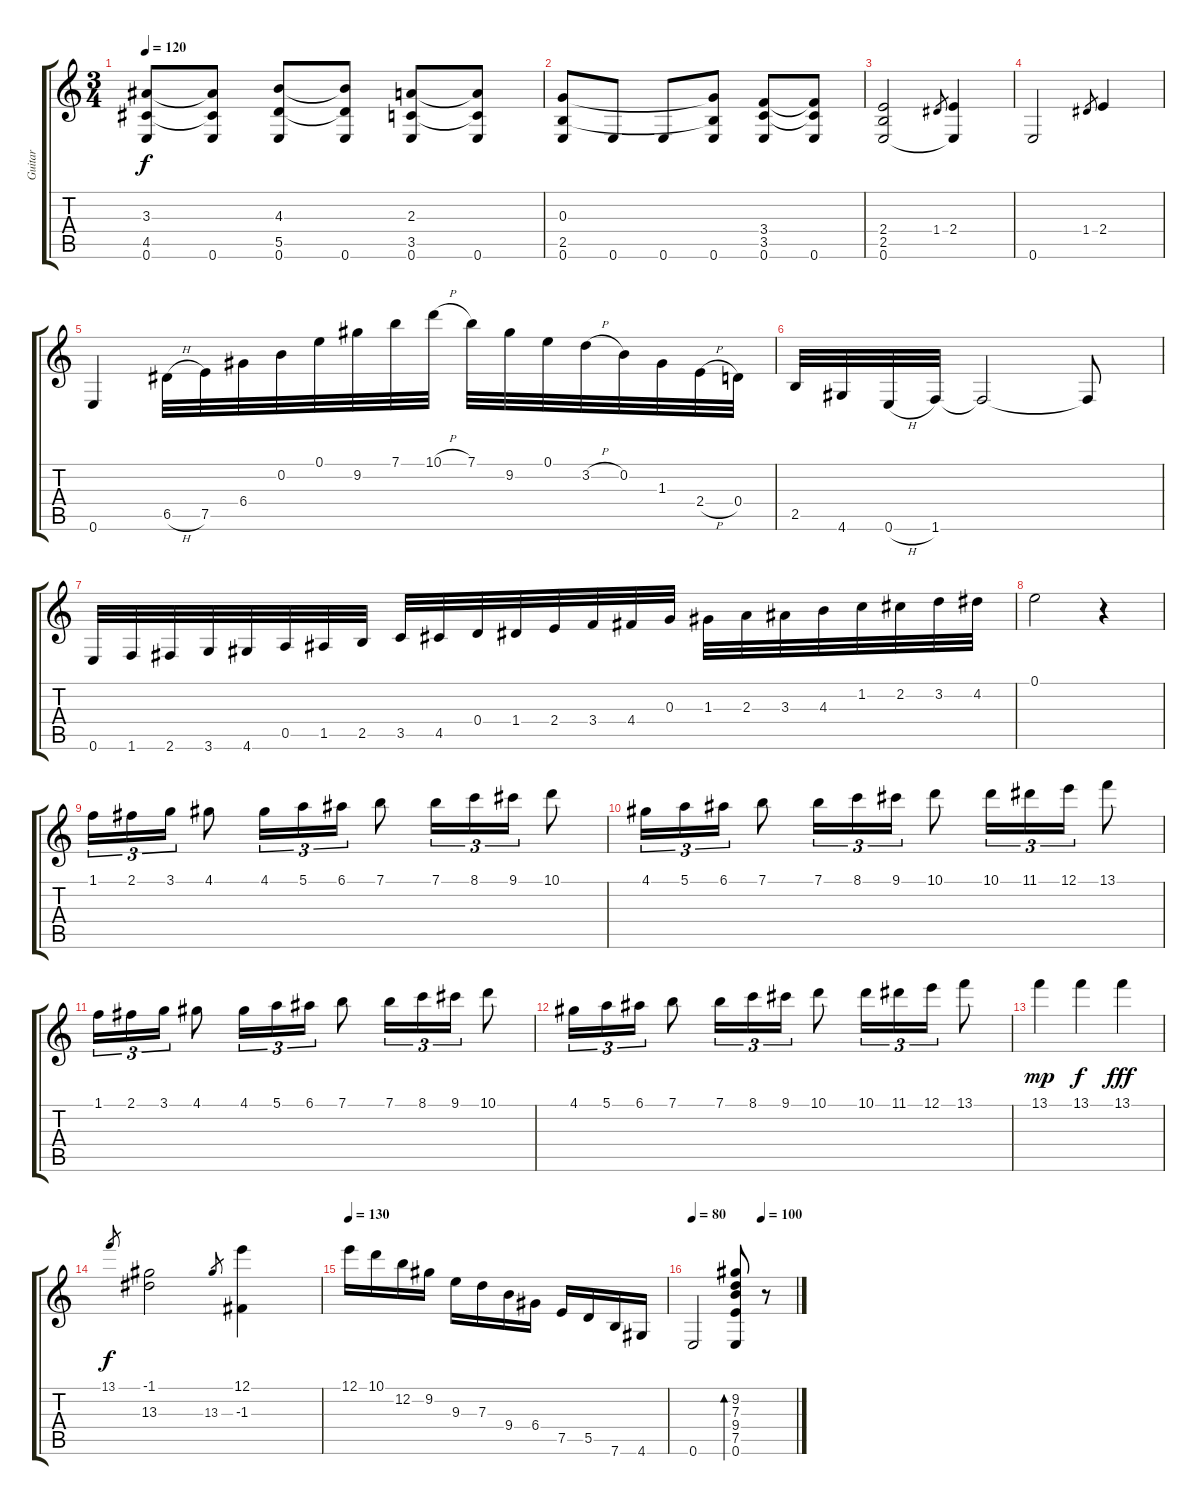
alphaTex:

\track ("Guitar" "Guitar") {instrument acousticguitarnylon}
\staff {score tabs}
\tuning (E4 B3 G3 D3 A2 E2) {hide}
\ts (3 4)
\tempo 120
\clef g2
\ks c
(3.3 4.5 0.6).8{dy f} (3.3{t} 4.5{t} 0.6).8 (4.3 5.5 0.6).8 (4.3{t} 5.5{t} 0.6).8 (2.3 3.5 0.6).8 (2.3{t} 3.5{t} 0.6).8 |
(0.3 2.5 0.6).8 0.6.8 0.6.8 (0.3{t} 2.5{t} 0.6).8 (3.4 3.5 0.6).8 (3.4{t} 3.5{t} 0.6).8 |
(2.4 2.5 0.6).2 1.4.8{gr} (2.4 0.6{t}).4 |
0.6.2 1.4.8{gr} 2.4.4 |
0.6.4 6.5{h}.32 7.5.32 6.4.32 0.2.32 0.1.32 9.2.32 7.1.32 10.1{h}.32 7.1.32 9.2.32 0.1.32 3.2{h}.32 0.2.32 1.3.32 2.4{h}.32 0.4.32 |
2.5.32 4.6.32 0.6{h}.32 1.6.32 1.6{t}.2 1.6{t}.8 |
0.6.32 1.6.32 2.6.32 3.6.32 4.6.32 0.5.32 1.5.32 2.5.32 3.5.32 4.5.32 0.4.32 1.4.32 2.4.32 3.4.32 4.4.32 0.3.32 1.3.32 2.3.32 3.3.32 4.3.32 1.2.32 2.2.32 3.2.32 4.2.32 |
0.1.2 r.4 |
1.1.16{tu (3 2)} 2.1.16{tu (3 2)} 3.1.16{tu (3 2)} 4.1.8 4.1.16{tu (3 2)} 5.1.16{tu (3 2)} 6.1.16{tu (3 2)} 7.1.8 7.1.16{tu (3 2)} 8.1.16{tu (3 2)} 9.1.16{tu (3 2)} 10.1.8 |
4.1.16{tu (3 2)} 5.1.16{tu (3 2)} 6.1.16{tu (3 2)} 7.1.8 7.1.16{tu (3 2)} 8.1.16{tu (3 2)} 9.1.16{tu (3 2)} 10.1.8 10.1.16{tu (3 2)} 11.1.16{tu (3 2)} 12.1.16{tu (3 2)} 13.1.8 |
1.1.16{tu (3 2) volume 9} 2.1.16{tu (3 2)} 3.1.16{tu (3 2)} 4.1.8 4.1.16{tu (3 2)} 5.1.16{tu (3 2)} 6.1.16{tu (3 2)} 7.1.8 7.1.16{tu (3 2)} 8.1.16{tu (3 2)} 9.1.16{tu (3 2)} 10.1.8 |
4.1.16{tu (3 2)} 5.1.16{tu (3 2)} 6.1.16{tu (3 2)} 7.1.8 7.1.16{tu (3 2)} 8.1.16{tu (3 2)} 9.1.16{tu (3 2)} 10.1.8 10.1.16{tu (3 2)} 11.1.16{tu (3 2)} 12.1.16{tu (3 2)} 13.1.8 |
13.1.4{dy mp volume 13} 13.1.4{dy f} 13.1.4{dy fff} |
13.1.8{gr dy f} (-1.1 13.3).2 13.3.8{gr} (12.1 -1.3).4 |
\tempo 130
12.1.16 10.1.16 12.2.16 9.2.16 9.3.16 7.3.16 9.4.16 6.4.16 7.5.16 5.5.16 7.6.16 4.6.16 |
\tempo 80
\tempo (100 0.6666666666666666)
0.6.2 (9.2 7.3 9.4 7.5 0.6).8{bd 60} r.8
